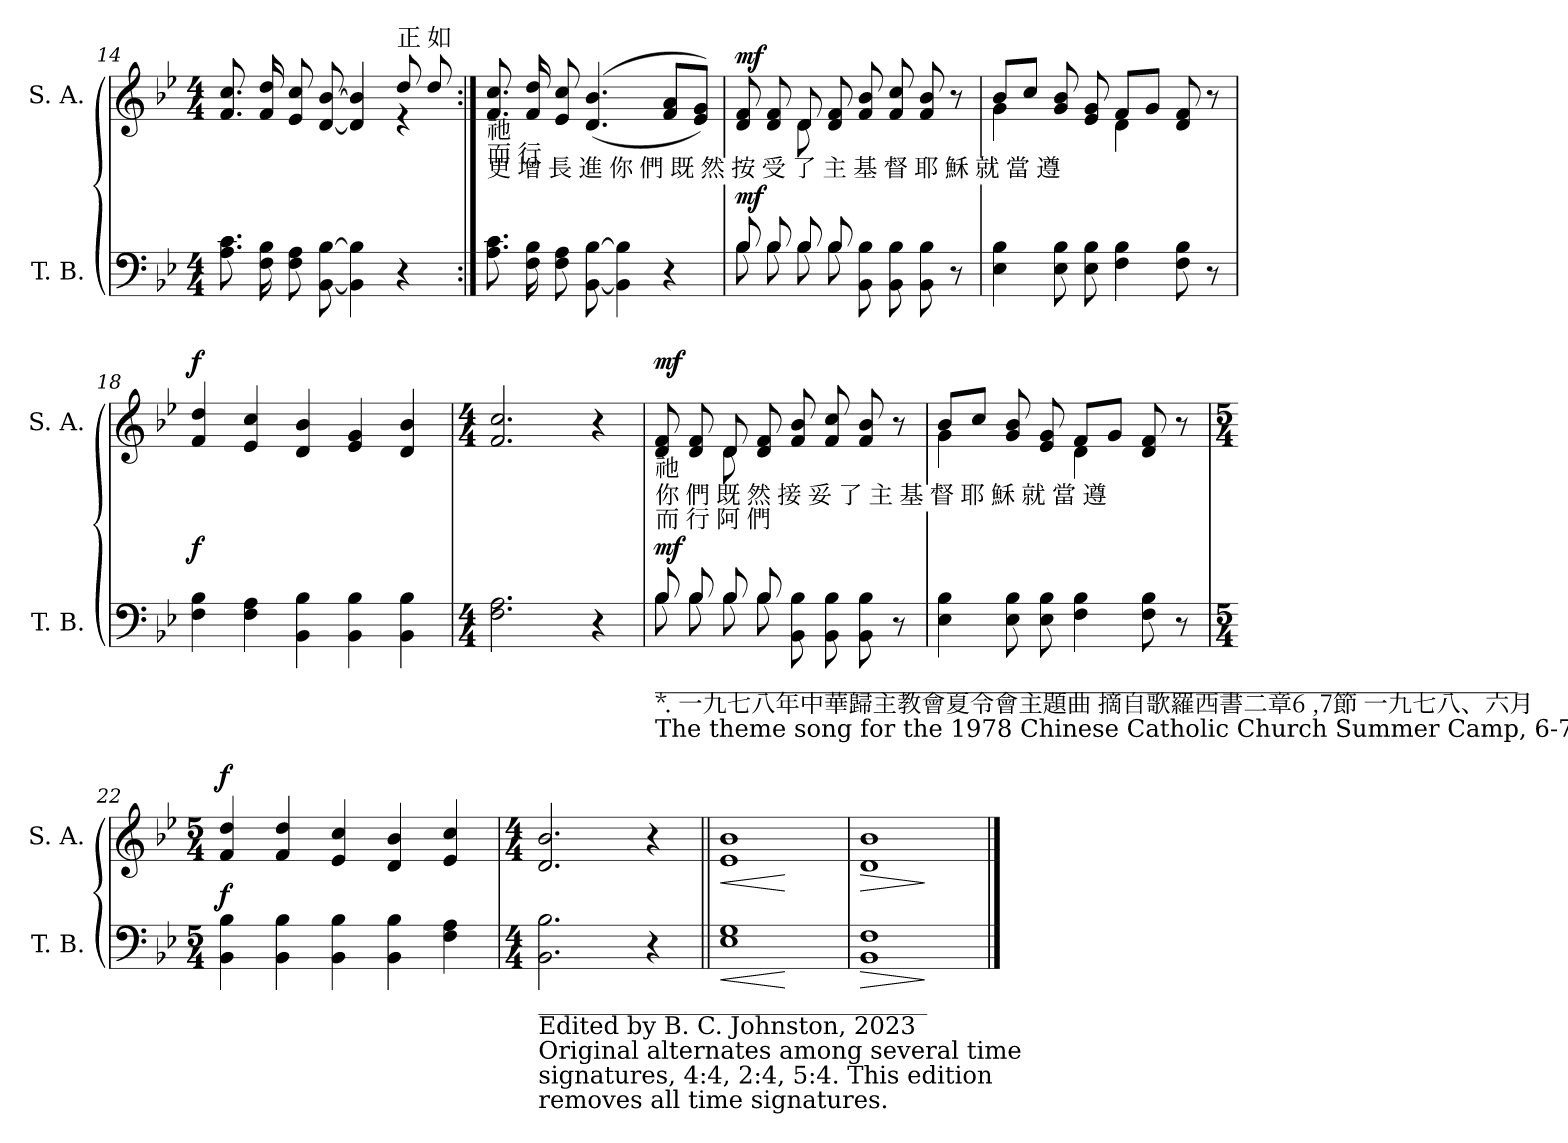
**kern	**dynam	**kern	**dynam
*part2	*part2	*part1	*part1
*staff2	*staff2	*staff1	*staff1
*I"T. B.	*	*I"S. A.	*
*I'T. B.	*	*I'S. A.	*
*clefF4	*	*clefG2	*
*k[b-e-]	*	*k[b-e-]	*
*M4/4	*	*M4/4	*
=14	=14	=14	=14
*	*	*^	*
8.A\ 8.c\	.	8.f/ 8.cc/	8.ryy	.
16F\ 16B-\	.	16f/ 16dd/	16ryy	.
8F\ 8A\	.	8e-/ 8cc/	8ryy	.
[8BB-\ [8B-\	.	[8d/ [8b-/	8ryy	.
4BB-\] 4B-\]	.	4d/] 4b-/]	4ryy	.
!	!	!LO:TX:a:t=正 如	!	!
4r	.	8dd/	4r	.
.	.	8dd/	.	.
*	*	*v	*v	*
!!LO:LB:g=z
=15:|!	=15:|!	=15:|!	=15:|!
!	!	!LO:TX:b:t=更  增  長  進                你 們  既  然  按  受 了        主    基  督  耶    穌      就 當 遵	!
!	!	!LO:TX:b:B:t=祂	!
!	!	!LO:TX:b:t=而   行	!
8.A\ 8.c\	.	8.f/ 8.cc/	.
16F\ 16B-\	.	16f/ 16dd/	.
8F\ 8A\	.	8e-/ 8cc/	.
[8BB-\ [8B-\	.	(<(>4.d/ 4.b-/	.
4BB-\] 4B-\]	.	.	.
4r	.	8f/ 8a/L	.
.	.	8e-/ 8g/J))	.
=16	=16	=16	=16
*^	*	*^	*
!	!	!LO:DY:a	!	!	!LO:DY:a
8B-/	8B-\	mf	8d/ 8f/	8ryy	mf
8B-/	8B-\	.	8d/ 8f/	8ryy	.
8B-/	8B-\	.	8d/	8d\	.
8B-/	8B-\	.	8d/ 8f/	8ryy	.
8BB-\ 8B-\	2ryy	.	8f/ 8b-/	8ryy	.
8BB-\ 8B-\	.	.	8f/ 8cc/	8ryy	.
8BB-\ 8B-\	.	.	8f/ 8b-/	8ryy	.
8r	.	.	8r	8ryy	.
*v	*v	*	*	*	*
=17	=17	=17	=17	=17
4E-\ 4B-\	.	8b-/L	4g\	.
.	.	8cc/J	.	.
8E-\ 8B-\	.	8g/ 8b-/	8ryy	.
8E-\ 8B-\	.	8e-/ 8g/	8ryy	.
4F\ 4B-\	.	8f/L	4d\	.
.	.	8g/J	.	.
8F\ 8B-\	.	8d/ 8f/	8ryy	.
8r	.	8r	8ryy	.
=18	=18	=18	=18	=18
!	!LO:DY:a	!	!	!LO:DY:a
*	*	*v	*v	*
4F\ 4B-\	f	4f/ 4dd/	f
4F\ 4A\	.	4e-/ 4cc/	.
4BB-\ 4B-\	.	4d/ 4b-/	.
4BB-\ 4B-\	.	4e-/ 4g/	.
4BB-\ 4B-\	.	4d/ 4b-/	.
=19	=19	=19	=19
*M4/4	*	*M4/4	*
2.F\ 2.A\	.	2.f/ 2.cc/	.
4r	.	4r	.
!!LO:LB:g=z
=20	=20	=20	=20
*^	*	*^	*
!	!	!	!LO:TX:b:t=你 們  既   然 接  妥  了          主     基  督  耶     穌          就 當 遵	!	!
!	!	!	!LO:TX:b:B:t=祂	!	!
!	!	!	!LO:TX:b:t=而    行            阿       們	!	!
!LO:TX:b:t=_______________________________________________________________________	!	!	!	!	!
!LO:TX:b:t=*. 一九七八年中華歸主教會夏令會主題曲  摘自歌羅西書二章6 ,7節 一九七八、六月	!	!	!	!	!
!LO:TX:b:t=The theme song for the 1978 Chinese Catholic Church Summer Camp, 6-7 June 1978	!	!	!	!	!
!	!	!LO:DY:a	!	!	!LO:DY:a
8B-/	8B-\	mf	8d/ 8f/	8ryy	mf
8B-/	8B-\	.	8d/ 8f/	8ryy	.
8B-/	8B-\	.	8d/	8d\	.
8B-/	8B-\	.	8d/ 8f/	8ryy	.
8BB-\ 8B-\	2ryy	.	8f/ 8b-/	8ryy	.
8BB-\ 8B-\	.	.	8f/ 8cc/	8ryy	.
8BB-\ 8B-\	.	.	8f/ 8b-/	8ryy	.
8r	.	.	8r	8ryy	.
*v	*v	*	*	*	*
=21	=21	=21	=21	=21
4E-\ 4B-\	.	8b-/L	4g\	.
.	.	8cc/J	.	.
8E-\ 8B-\	.	8g/ 8b-/	8ryy	.
8E-\ 8B-\	.	8e-/ 8g/	8ryy	.
4F\ 4B-\	.	8f/L	4d\	.
.	.	8g/J	.	.
8F\ 8B-\	.	8d/ 8f/	8ryy	.
8r	.	8r	8ryy	.
*	*	*v	*v	*
=22	=22	=22	=22
*M5/4	*	*M5/4	*
*	*	*^	*
!	!LO:DY:a	!	!	!LO:DY:a
*	*	*v	*v	*
4BB-\ 4B-\	f	4f/ 4dd/	f
4BB-\ 4B-\	.	4f/ 4dd/	.
4BB-\ 4B-\	.	4e-/ 4cc/	.
4BB-\ 4B-\	.	4d/ 4b-/	.
4F\ 4A\	.	4e-/ 4cc/	.
=23	=23	=23	=23
*M4/4	*	*M4/4	*
!LO:TX:b:t=________________________________	!	!	!
!LO:TX:b:t=Edited by B. C. Johnston, 2023	!	!	!
!LO:TX:b:t=Original alternates among several time	!	!	!
!LO:TX:b:t=signatures, 4&colon;4, 2&colon;4, 5&colon;4.  This edition	!	!	!
!LO:TX:b:t=removes all time signatures.	!	!	!
2.BB-\ 2.B-\	.	2.d/ 2.b-/	.
4r	.	4r	.
=24||	=24||	=24||	=24||
!	!LO:HP:b	!	!LO:HP:b
1E- 1G	<	1e- 1b-	<
.	[	.	[
=25	=25	=25	=25
!	!LO:HP:b	!	!LO:HP:b
1BB- 1F	>	1d 1b-	>
.	]	.	]
==	==	==	==
*-	*-	*-	*-
